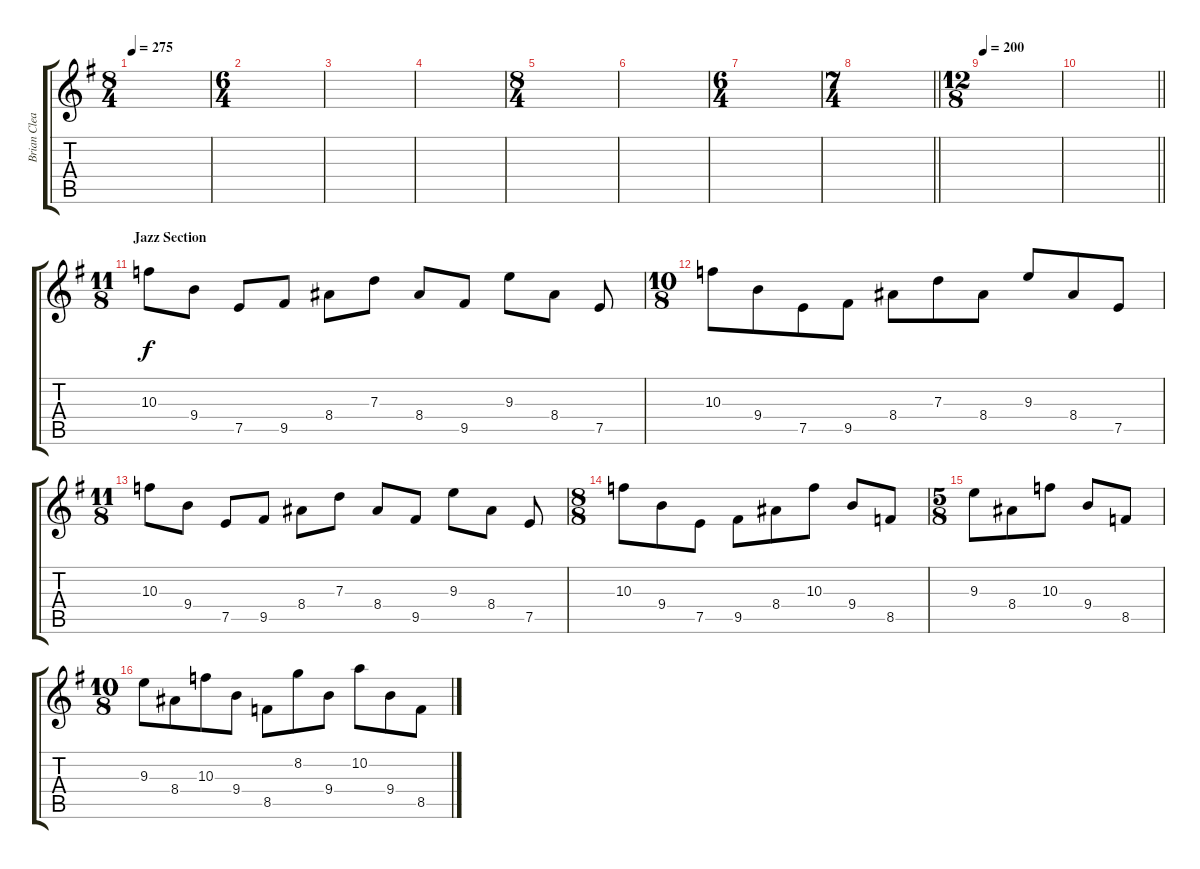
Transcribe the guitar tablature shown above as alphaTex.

\track ("Brian Clean" "Brian Clea") {instrument electricguitarclean}
\staff {score tabs}
\tuning (E4 B3 G3 D3 A2 E2) {hide}
\ts (8 4)
\tempo 275
\clef g2
\ks g
|
\ts (6 4)
|
|
|
\ts (8 4)
|
|
\ts (6 4)
|
\ts (7 4)
\barLineRight lightlight
|
\ts (12 8)
\tempo 200
|
\barLineRight lightlight
|
\ts (11 8)
\section ("" "Jazz Section")
10.3.8 9.4.8 7.5.8 9.5.8 8.4.8 7.3.8 8.4.8 9.5.8 9.3.8 8.4.8 7.5.8 |
\ts (10 8)
10.3.8 9.4.8 7.5.8 9.5.8 8.4.8 7.3.8 8.4.8 9.3.8 8.4.8 7.5.8 |
\ts (11 8)
10.3.8 9.4.8 7.5.8 9.5.8 8.4.8 7.3.8 8.4.8 9.5.8 9.3.8 8.4.8 7.5.8 |
\ts (8 8)
10.3.8 9.4.8 7.5.8 9.5.8 8.4.8 10.3.8 9.4.8 8.5.8 |
\ts (5 8)
9.3.8 8.4.8 10.3.8 9.4.8 8.5.8 |
\ts (10 8)
9.3.8 8.4.8 10.3.8 9.4.8 8.5.8 8.2.8 9.4.8 10.2.8 9.4.8 8.5.8
